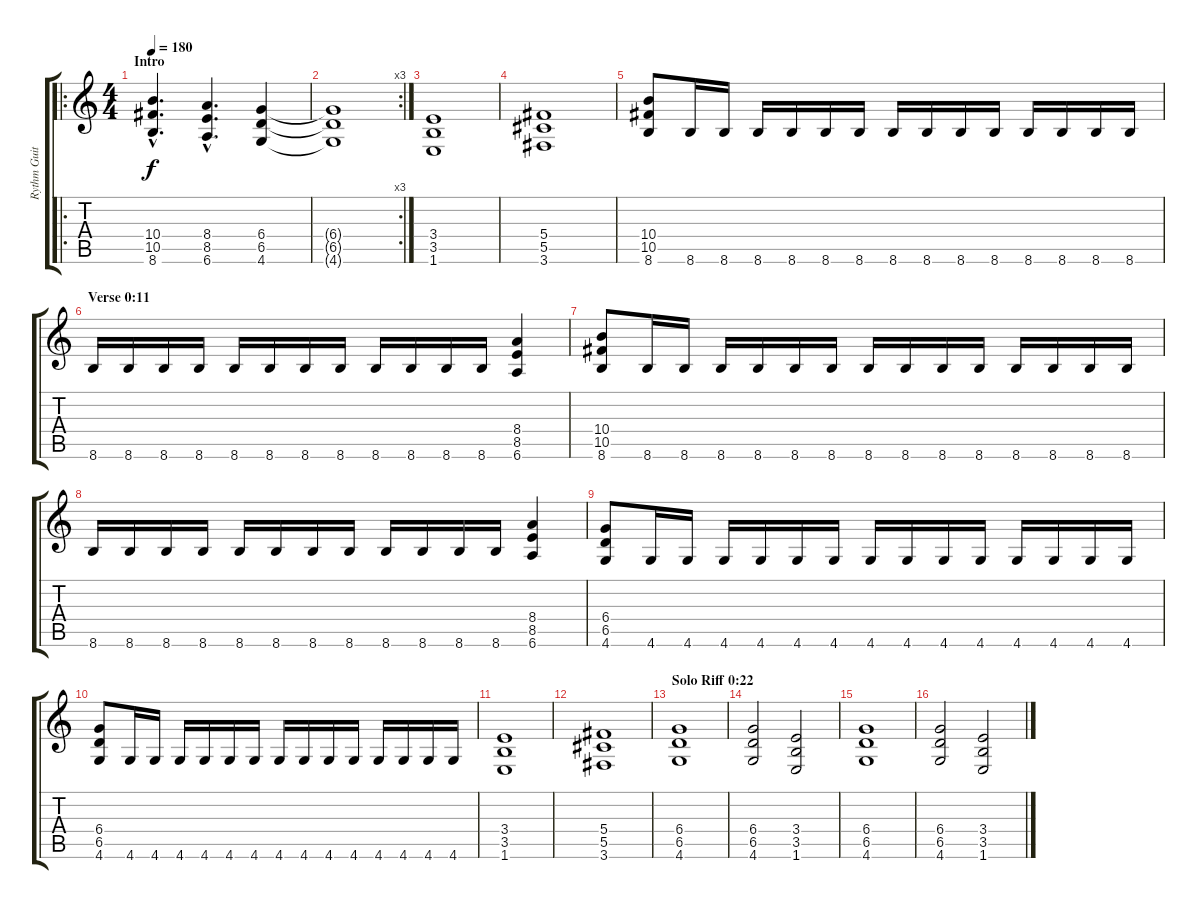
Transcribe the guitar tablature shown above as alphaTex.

\track ("Rythm Guitar" "Rythm Guit") {instrument distortionguitar}
\staff {score tabs}
\tuning (Eb4 Bb3 Gb3 Db3 Ab2 Eb2) {hide}
\ro
\ts (4 4)
\section ("" "Intro")
\tempo 180
\clef g2
\ks c
(10.4{hac} 10.5{hac} 8.6{hac}).4{d dy f instrument distortionguitar} (8.4{hac} 8.5{hac} 6.6{hac}).4{d} (6.4 6.5 4.6).4 |
\rc 3
(6.4{t} 6.5{t} 4.6{t}).1 |
(3.4 3.5 1.6).1 |
(5.4 5.5 3.6).1 |
(10.4 10.5 8.6).8 8.6.16 8.6.16 8.6.16 8.6.16 8.6.16 8.6.16 8.6.16 8.6.16 8.6.16 8.6.16 8.6.16 8.6.16 8.6.16 8.6.16 |
\section ("" "Verse 0:11")
8.6.16 8.6.16 8.6.16 8.6.16 8.6.16 8.6.16 8.6.16 8.6.16 8.6.16 8.6.16 8.6.16 8.6.16 (8.4 8.5 6.6).4 |
(10.4 10.5 8.6).8 8.6.16 8.6.16 8.6.16 8.6.16 8.6.16 8.6.16 8.6.16 8.6.16 8.6.16 8.6.16 8.6.16 8.6.16 8.6.16 8.6.16 |
8.6.16 8.6.16 8.6.16 8.6.16 8.6.16 8.6.16 8.6.16 8.6.16 8.6.16 8.6.16 8.6.16 8.6.16 (8.4 8.5 6.6).4 |
(6.4 6.5 4.6).8 4.6.16 4.6.16 4.6.16 4.6.16 4.6.16 4.6.16 4.6.16 4.6.16 4.6.16 4.6.16 4.6.16 4.6.16 4.6.16 4.6.16 |
(6.4 6.5 4.6).8 4.6.16 4.6.16 4.6.16 4.6.16 4.6.16 4.6.16 4.6.16 4.6.16 4.6.16 4.6.16 4.6.16 4.6.16 4.6.16 4.6.16 |
(3.4 3.5 1.6).1 |
(5.4 5.5 3.6).1 |
\section ("" "Solo Riff 0:22")
(6.4 6.5 4.6).1 |
(6.4 6.5 4.6).2 (3.4 3.5 1.6).2 |
(6.4 6.5 4.6).1 |
(6.4 6.5 4.6).2 (3.4 3.5 1.6).2
